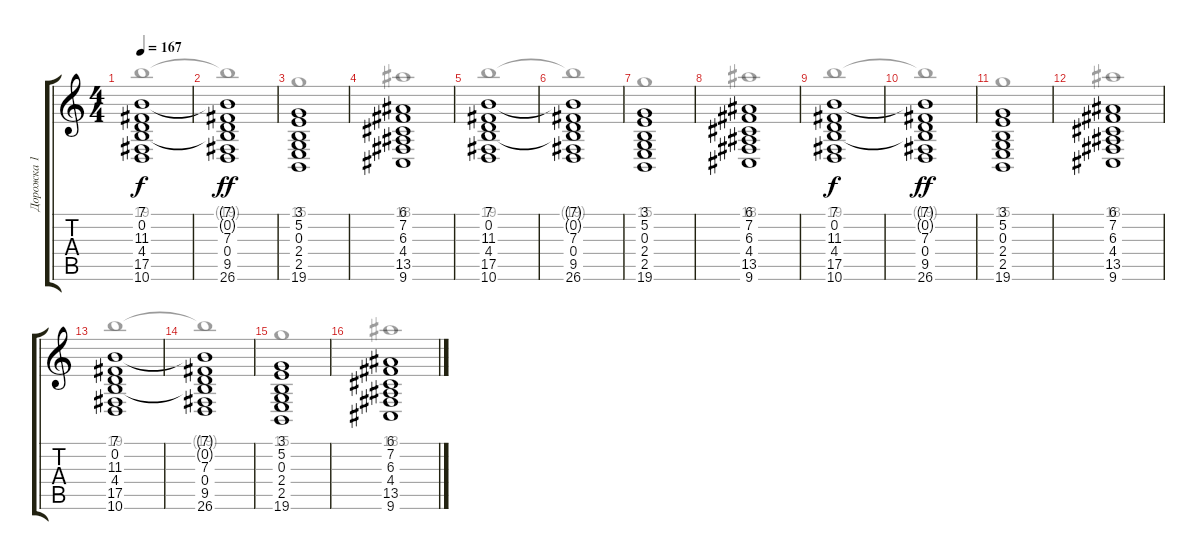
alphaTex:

\track ("Дорожка 1" "Дорожка 1") {instrument pad3polysynth}
\staff {score tabs}
\tuning (E4 B3 G3 D3 A2 E2) {hide}
\voice
\ts (4 4)
\tempo 167
\clef g2
\ks c
(7.1 0.2 11.3 4.4 17.5 10.6).1{dy f} |
(7.1{t} 0.2{t} 7.3 0.4 9.5 26.6).1{dy ff} |
(3.1 5.2 0.3 2.4 2.5 19.6).1 |
(6.1 7.2 6.3 4.4 13.5 9.6).1 |
(7.1 0.2 11.3 4.4 17.5 10.6).1 |
(7.1{t} 0.2{t} 7.3 0.4 9.5 26.6).1 |
(3.1 5.2 0.3 2.4 2.5 19.6).1 |
(6.1 7.2 6.3 4.4 13.5 9.6).1 |
(7.1 0.2 11.3 4.4 17.5 10.6).1{dy f} |
(7.1{t} 0.2{t} 7.3 0.4 9.5 26.6).1{dy ff} |
(3.1 5.2 0.3 2.4 2.5 19.6).1 |
(6.1 7.2 6.3 4.4 13.5 9.6).1 |
(7.1 0.2 11.3 4.4 17.5 10.6).1 |
(7.1{t} 0.2{t} 7.3 0.4 9.5 26.6).1 |
(3.1 5.2 0.3 2.4 2.5 19.6).1 |
(6.1 7.2 6.3 4.4 13.5 9.6).1
\voice
\clef g2
\ottava regular
\simile none
\ks c
19.1.1{dy f} |
19.1{t}.1 |
15.1.1 |
18.1.1 |
19.1.1 |
19.1{t}.1 |
15.1.1 |
18.1.1 |
19.1.1 |
19.1{t}.1 |
15.1.1 |
18.1.1 |
19.1.1 |
19.1{t}.1 |
15.1.1 |
18.1.1
